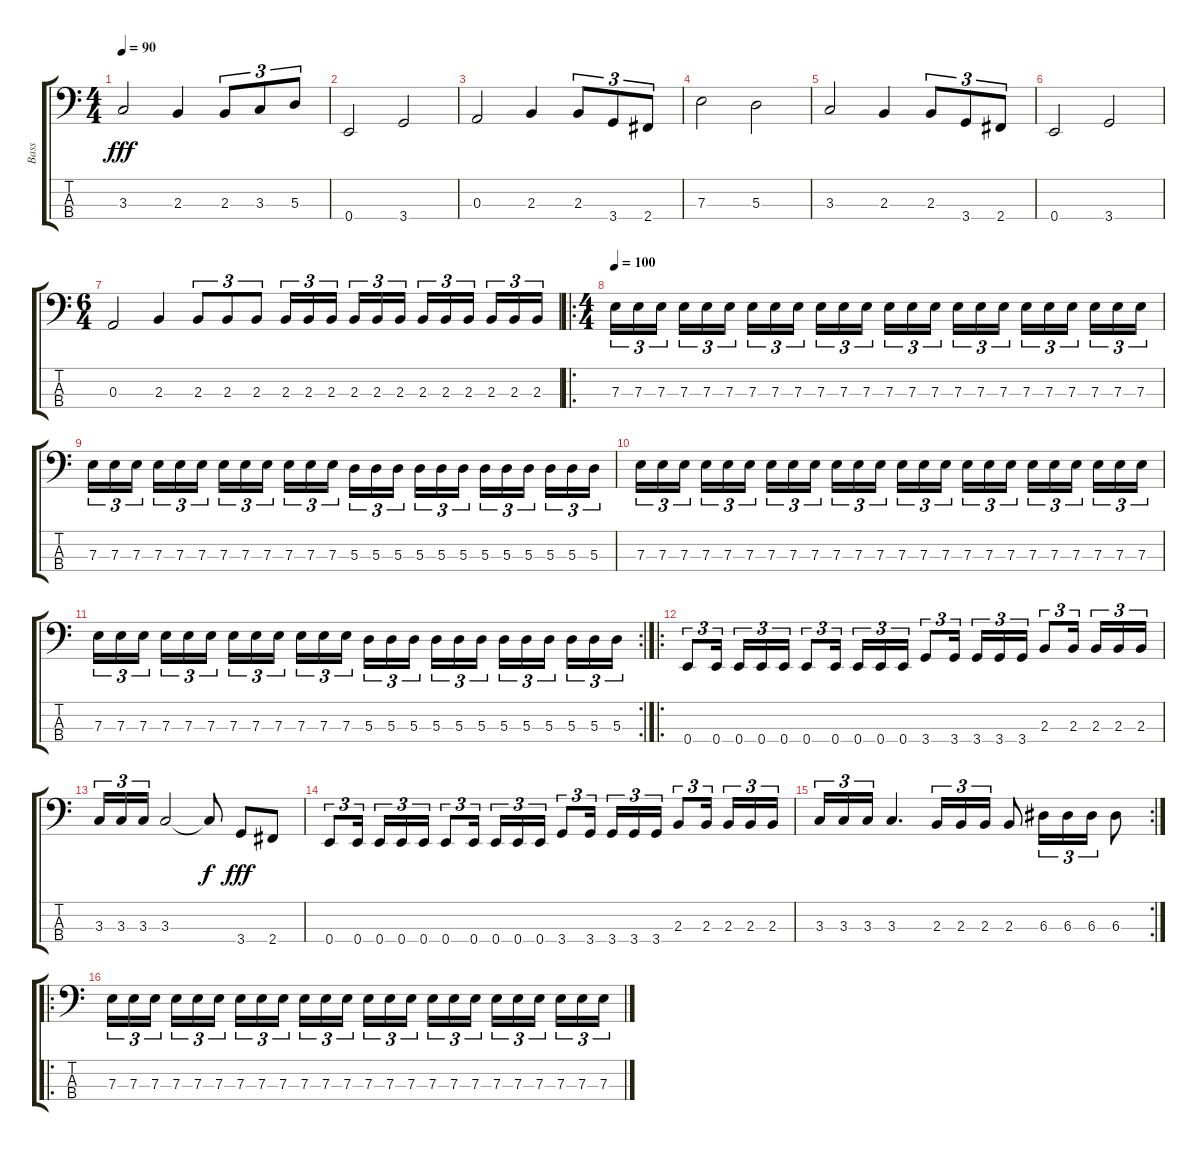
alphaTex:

\track ("Bass" "Bass") {instrument electricbasspick}
\staff {score tabs}
\tuning (G2 D2 A1 E1) {hide}
\ts (4 4)
\tempo 90
\clef f4
\ks c
3.3.2{dy fff} 2.3.4 2.3.8{tu (3 2)} 3.3.8{tu (3 2)} 5.3.8{tu (3 2)} |
0.4.2 3.4.2 |
0.3.2 2.3.4 2.3.8{tu (3 2)} 3.4.8{tu (3 2)} 2.4.8{tu (3 2)} |
7.3.2 5.3.2 |
3.3.2 2.3.4 2.3.8{tu (3 2)} 3.4.8{tu (3 2)} 2.4.8{tu (3 2)} |
0.4.2 3.4.2 |
\ts (6 4)
0.3.2 2.3.4 2.3.8{tu (3 2)} 2.3.8{tu (3 2)} 2.3.8{tu (3 2)} 2.3.16{tu (3 2)} 2.3.16{tu (3 2)} 2.3.16{tu (3 2)} 2.3.16{tu (3 2)} 2.3.16{tu (3 2)} 2.3.16{tu (3 2)} 2.3.16{tu (3 2)} 2.3.16{tu (3 2)} 2.3.16{tu (3 2)} 2.3.16{tu (3 2)} 2.3.16{tu (3 2)} 2.3.16{tu (3 2)} |
\ro
\ts (4 4)
\tempo 100
7.3.16{tu (3 2)} 7.3.16{tu (3 2)} 7.3.16{tu (3 2)} 7.3.16{tu (3 2)} 7.3.16{tu (3 2)} 7.3.16{tu (3 2)} 7.3.16{tu (3 2)} 7.3.16{tu (3 2)} 7.3.16{tu (3 2)} 7.3.16{tu (3 2)} 7.3.16{tu (3 2)} 7.3.16{tu (3 2)} 7.3.16{tu (3 2)} 7.3.16{tu (3 2)} 7.3.16{tu (3 2)} 7.3.16{tu (3 2)} 7.3.16{tu (3 2)} 7.3.16{tu (3 2)} 7.3.16{tu (3 2)} 7.3.16{tu (3 2)} 7.3.16{tu (3 2)} 7.3.16{tu (3 2)} 7.3.16{tu (3 2)} 7.3.16{tu (3 2)} |
7.3.16{tu (3 2)} 7.3.16{tu (3 2)} 7.3.16{tu (3 2)} 7.3.16{tu (3 2)} 7.3.16{tu (3 2)} 7.3.16{tu (3 2)} 7.3.16{tu (3 2)} 7.3.16{tu (3 2)} 7.3.16{tu (3 2)} 7.3.16{tu (3 2)} 7.3.16{tu (3 2)} 7.3.16{tu (3 2)} 5.3.16{tu (3 2)} 5.3.16{tu (3 2)} 5.3.16{tu (3 2)} 5.3.16{tu (3 2)} 5.3.16{tu (3 2)} 5.3.16{tu (3 2)} 5.3.16{tu (3 2)} 5.3.16{tu (3 2)} 5.3.16{tu (3 2)} 5.3.16{tu (3 2)} 5.3.16{tu (3 2)} 5.3.16{tu (3 2)} |
7.3.16{tu (3 2)} 7.3.16{tu (3 2)} 7.3.16{tu (3 2)} 7.3.16{tu (3 2)} 7.3.16{tu (3 2)} 7.3.16{tu (3 2)} 7.3.16{tu (3 2)} 7.3.16{tu (3 2)} 7.3.16{tu (3 2)} 7.3.16{tu (3 2)} 7.3.16{tu (3 2)} 7.3.16{tu (3 2)} 7.3.16{tu (3 2)} 7.3.16{tu (3 2)} 7.3.16{tu (3 2)} 7.3.16{tu (3 2)} 7.3.16{tu (3 2)} 7.3.16{tu (3 2)} 7.3.16{tu (3 2)} 7.3.16{tu (3 2)} 7.3.16{tu (3 2)} 7.3.16{tu (3 2)} 7.3.16{tu (3 2)} 7.3.16{tu (3 2)} |
\rc 2
7.3.16{tu (3 2)} 7.3.16{tu (3 2)} 7.3.16{tu (3 2)} 7.3.16{tu (3 2)} 7.3.16{tu (3 2)} 7.3.16{tu (3 2)} 7.3.16{tu (3 2)} 7.3.16{tu (3 2)} 7.3.16{tu (3 2)} 7.3.16{tu (3 2)} 7.3.16{tu (3 2)} 7.3.16{tu (3 2)} 5.3.16{tu (3 2)} 5.3.16{tu (3 2)} 5.3.16{tu (3 2)} 5.3.16{tu (3 2)} 5.3.16{tu (3 2)} 5.3.16{tu (3 2)} 5.3.16{tu (3 2)} 5.3.16{tu (3 2)} 5.3.16{tu (3 2)} 5.3.16{tu (3 2)} 5.3.16{tu (3 2)} 5.3.16{tu (3 2)} |
\ro
0.4.8{tu (3 2)} 0.4.16{tu (3 2)} 0.4.16{tu (3 2)} 0.4.16{tu (3 2)} 0.4.16{tu (3 2)} 0.4.8{tu (3 2)} 0.4.16{tu (3 2)} 0.4.16{tu (3 2)} 0.4.16{tu (3 2)} 0.4.16{tu (3 2)} 3.4.8{tu (3 2)} 3.4.16{tu (3 2)} 3.4.16{tu (3 2)} 3.4.16{tu (3 2)} 3.4.16{tu (3 2)} 2.3.8{tu (3 2)} 2.3.16{tu (3 2)} 2.3.16{tu (3 2)} 2.3.16{tu (3 2)} 2.3.16{tu (3 2)} |
3.3.16{tu (3 2)} 3.3.16{tu (3 2)} 3.3.16{tu (3 2)} 3.3.2 3.3{t}.8{dy f} 3.4.8{dy fff} 2.4.8 |
0.4.8{tu (3 2)} 0.4.16{tu (3 2)} 0.4.16{tu (3 2)} 0.4.16{tu (3 2)} 0.4.16{tu (3 2)} 0.4.8{tu (3 2)} 0.4.16{tu (3 2)} 0.4.16{tu (3 2)} 0.4.16{tu (3 2)} 0.4.16{tu (3 2)} 3.4.8{tu (3 2)} 3.4.16{tu (3 2)} 3.4.16{tu (3 2)} 3.4.16{tu (3 2)} 3.4.16{tu (3 2)} 2.3.8{tu (3 2)} 2.3.16{tu (3 2)} 2.3.16{tu (3 2)} 2.3.16{tu (3 2)} 2.3.16{tu (3 2)} |
\rc 2
3.3.16{tu (3 2)} 3.3.16{tu (3 2)} 3.3.16{tu (3 2)} 3.3.4{d} 2.3.16{tu (3 2)} 2.3.16{tu (3 2)} 2.3.16{tu (3 2)} 2.3.8 6.3.16{tu (3 2)} 6.3.16{tu (3 2)} 6.3.16{tu (3 2)} 6.3.8 |
\ro
7.3.16{tu (3 2)} 7.3.16{tu (3 2)} 7.3.16{tu (3 2)} 7.3.16{tu (3 2)} 7.3.16{tu (3 2)} 7.3.16{tu (3 2)} 7.3.16{tu (3 2)} 7.3.16{tu (3 2)} 7.3.16{tu (3 2)} 7.3.16{tu (3 2)} 7.3.16{tu (3 2)} 7.3.16{tu (3 2)} 7.3.16{tu (3 2)} 7.3.16{tu (3 2)} 7.3.16{tu (3 2)} 7.3.16{tu (3 2)} 7.3.16{tu (3 2)} 7.3.16{tu (3 2)} 7.3.16{tu (3 2)} 7.3.16{tu (3 2)} 7.3.16{tu (3 2)} 7.3.16{tu (3 2)} 7.3.16{tu (3 2)} 7.3.16{tu (3 2)}
